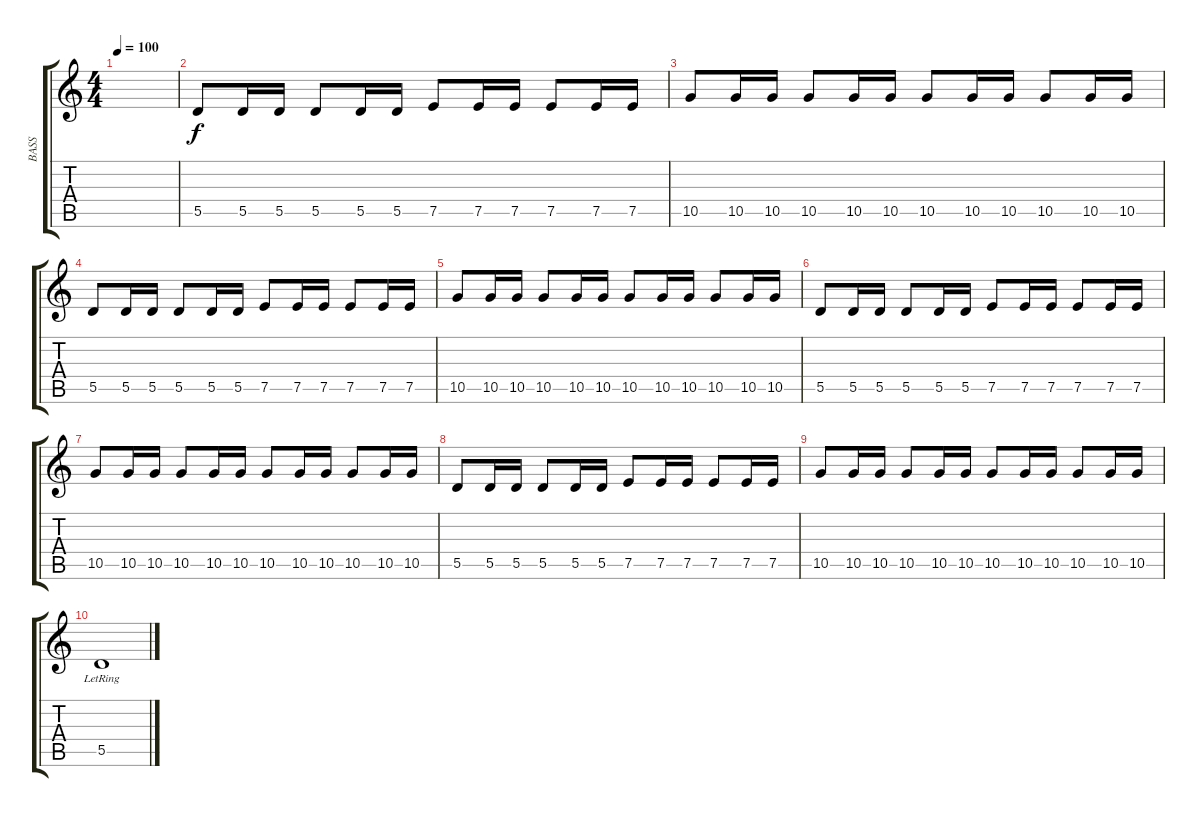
\track ("BASS" "BASS") {instrument fretlessbass}
\staff {score tabs}
\tuning (E4 B3 G3 D3 A2 E2) {hide}
\ts (4 4)
\tempo 100
\clef g2
\ks c
|
5.5.8 5.5.16 5.5.16 5.5.8 5.5.16 5.5.16 7.5.8 7.5.16 7.5.16 7.5.8 7.5.16 7.5.16 |
10.5.8 10.5.16 10.5.16 10.5.8 10.5.16 10.5.16 10.5.8 10.5.16 10.5.16 10.5.8 10.5.16 10.5.16 |
5.5.8 5.5.16 5.5.16 5.5.8 5.5.16 5.5.16 7.5.8 7.5.16 7.5.16 7.5.8 7.5.16 7.5.16 |
10.5.8 10.5.16 10.5.16 10.5.8 10.5.16 10.5.16 10.5.8 10.5.16 10.5.16 10.5.8 10.5.16 10.5.16 |
5.5.8 5.5.16 5.5.16 5.5.8 5.5.16 5.5.16 7.5.8 7.5.16 7.5.16 7.5.8 7.5.16 7.5.16 |
10.5.8 10.5.16 10.5.16 10.5.8 10.5.16 10.5.16 10.5.8 10.5.16 10.5.16 10.5.8 10.5.16 10.5.16 |
5.5.8 5.5.16 5.5.16 5.5.8 5.5.16 5.5.16 7.5.8 7.5.16 7.5.16 7.5.8 7.5.16 7.5.16 |
10.5.8 10.5.16 10.5.16 10.5.8 10.5.16 10.5.16 10.5.8 10.5.16 10.5.16 10.5.8 10.5.16 10.5.16 |
5.5{lr}.1
